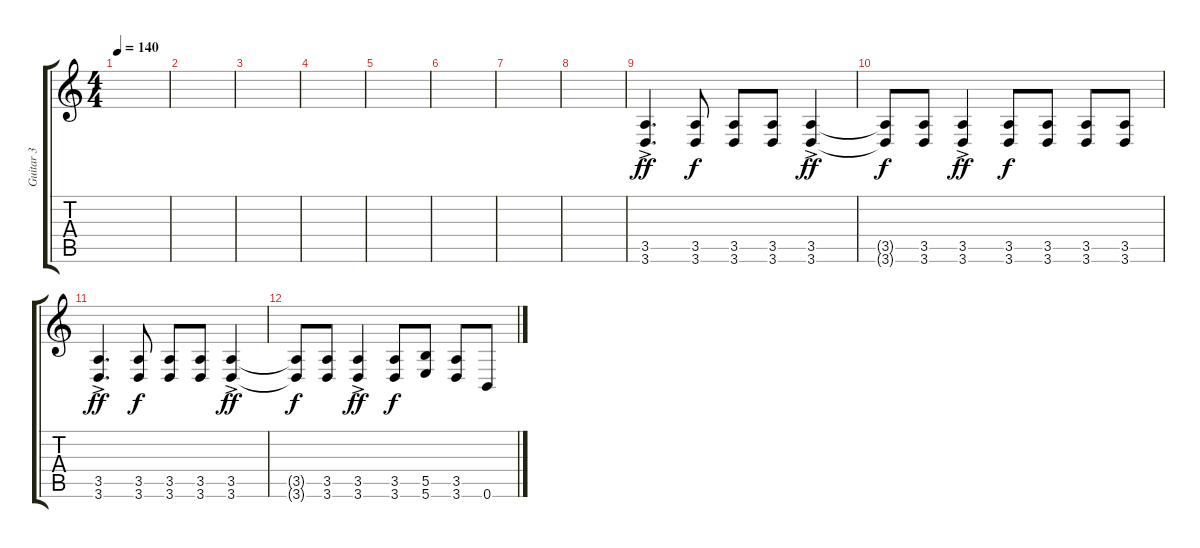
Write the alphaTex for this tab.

\track ("Guitar 3" "Guitar 3") {instrument distortionguitar}
\staff {score tabs}
\tuning (Db4 Ab3 E3 B2 Gb2 B1) {hide}
\ts (4 4)
\tempo 140
\clef g2
\ks c
|
|
|
|
|
|
|
|
(3.5{ac} 3.6{ac}).4{d dy ff} (3.5 3.6).8{dy f} (3.5 3.6).8 (3.5 3.6).8 (3.5{ac} 3.6{ac}).4{dy ff} |
(3.5{t} 3.6{t}).8{dy f} (3.5 3.6).8 (3.5{ac} 3.6{ac}).4{dy ff} (3.5 3.6).8{dy f} (3.5 3.6).8 (3.5 3.6).8 (3.5 3.6).8 |
(3.5{ac} 3.6{ac}).4{d dy ff} (3.5 3.6).8{dy f} (3.5 3.6).8 (3.5 3.6).8 (3.5{ac} 3.6{ac}).4{dy ff} |
(3.5{t} 3.6{t}).8{dy f} (3.5 3.6).8 (3.5{ac} 3.6{ac}).4{dy ff} (3.5 3.6).8{dy f} (5.5 5.6).8 (3.5 3.6).8 0.6.8
